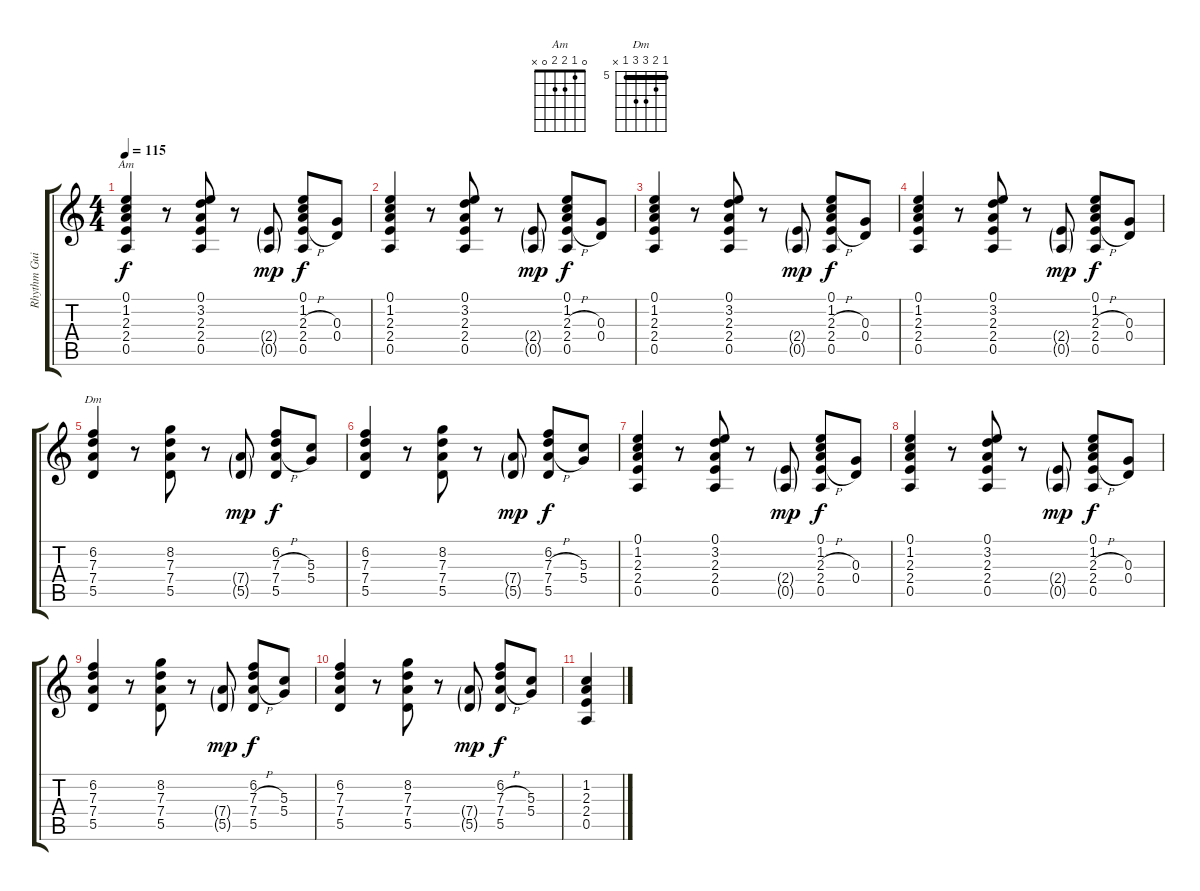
\track ("Rhythm Guitar" "Rhythm Gui") {instrument overdrivenguitar}
\staff {score tabs}
\tuning (E4 B3 G3 D3 A2 E2) {hide}
\chord ("Am" 0 1 2 2 0 x)
\chord ("Dm" 5 6 7 7 5 x) {firstfret 5 barre 5}
\ts (4 4)
\tempo 115
\clef g2
\ks c
(0.1 1.2 2.3 2.4 0.5).4{ch "Am" dy f} r.8 (0.1 3.2 2.3 2.4 0.5).8 r.8 (2.4{g} 0.5{g}).8{dy mp} (0.1 1.2 2.3{h} 2.4{h} 0.5).8{dy f} (0.3 0.4).8 |
(0.1 1.2 2.3 2.4 0.5).4 r.8 (0.1 3.2 2.3 2.4 0.5).8 r.8 (2.4{g} 0.5{g}).8{dy mp} (0.1 1.2 2.3{h} 2.4{h} 0.5).8{dy f} (0.3 0.4).8 |
(0.1 1.2 2.3 2.4 0.5).4 r.8 (0.1 3.2 2.3 2.4 0.5).8 r.8 (2.4{g} 0.5{g}).8{dy mp} (0.1 1.2 2.3{h} 2.4{h} 0.5).8{dy f} (0.3 0.4).8 |
(0.1 1.2 2.3 2.4 0.5).4 r.8 (0.1 3.2 2.3 2.4 0.5).8 r.8 (2.4{g} 0.5{g}).8{dy mp} (0.1 1.2 2.3{h} 2.4{h} 0.5).8{dy f} (0.3 0.4).8 |
(6.2 7.3 7.4 5.5).4{ch "Dm"} r.8 (8.2 7.3 7.4 5.5).8 r.8 (7.4{g} 5.5{g}).8{dy mp} (6.2 7.3{h} 7.4{h} 5.5).8{dy f} (5.3 5.4).8 |
(6.2 7.3 7.4 5.5).4 r.8 (8.2 7.3 7.4 5.5).8 r.8 (7.4{g} 5.5{g}).8{dy mp} (6.2 7.3{h} 7.4{h} 5.5).8{dy f} (5.3 5.4).8 |
(0.1 1.2 2.3 2.4 0.5).4 r.8 (0.1 3.2 2.3 2.4 0.5).8 r.8 (2.4{g} 0.5{g}).8{dy mp} (0.1 1.2 2.3{h} 2.4{h} 0.5).8{dy f} (0.3 0.4).8 |
(0.1 1.2 2.3 2.4 0.5).4 r.8 (0.1 3.2 2.3 2.4 0.5).8 r.8 (2.4{g} 0.5{g}).8{dy mp} (0.1 1.2 2.3{h} 2.4{h} 0.5).8{dy f} (0.3 0.4).8 |
(6.2 7.3 7.4 5.5).4 r.8 (8.2 7.3 7.4 5.5).8 r.8 (7.4{g} 5.5{g}).8{dy mp} (6.2 7.3{h} 7.4{h} 5.5).8{dy f} (5.3 5.4).8 |
(6.2 7.3 7.4 5.5).4 r.8 (8.2 7.3 7.4 5.5).8 r.8 (7.4{g} 5.5{g}).8{dy mp} (6.2 7.3{h} 7.4{h} 5.5).8{dy f} (5.3 5.4).8 |
(1.2 2.3 2.4 0.5).4
